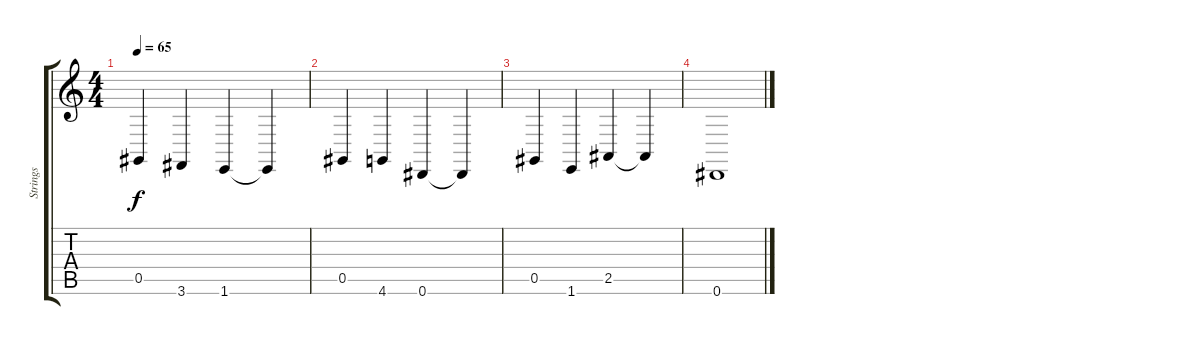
\track ("Strings" "Strings") {instrument stringensemble1}
\staff {score tabs}
\tuning (Eb4 Bb3 Gb3 Db3 Ab2 Eb2) {hide}
\ts (4 4)
\tempo 65
\clef g2
\ks c
0.5.4{dy f} 3.6.4 1.6.4 1.6{t}.4 |
0.5.4 4.6.4 0.6.4 0.6{t}.4 |
0.5.4 1.6.4 2.5.4 2.5{t}.4 |
0.6.1
